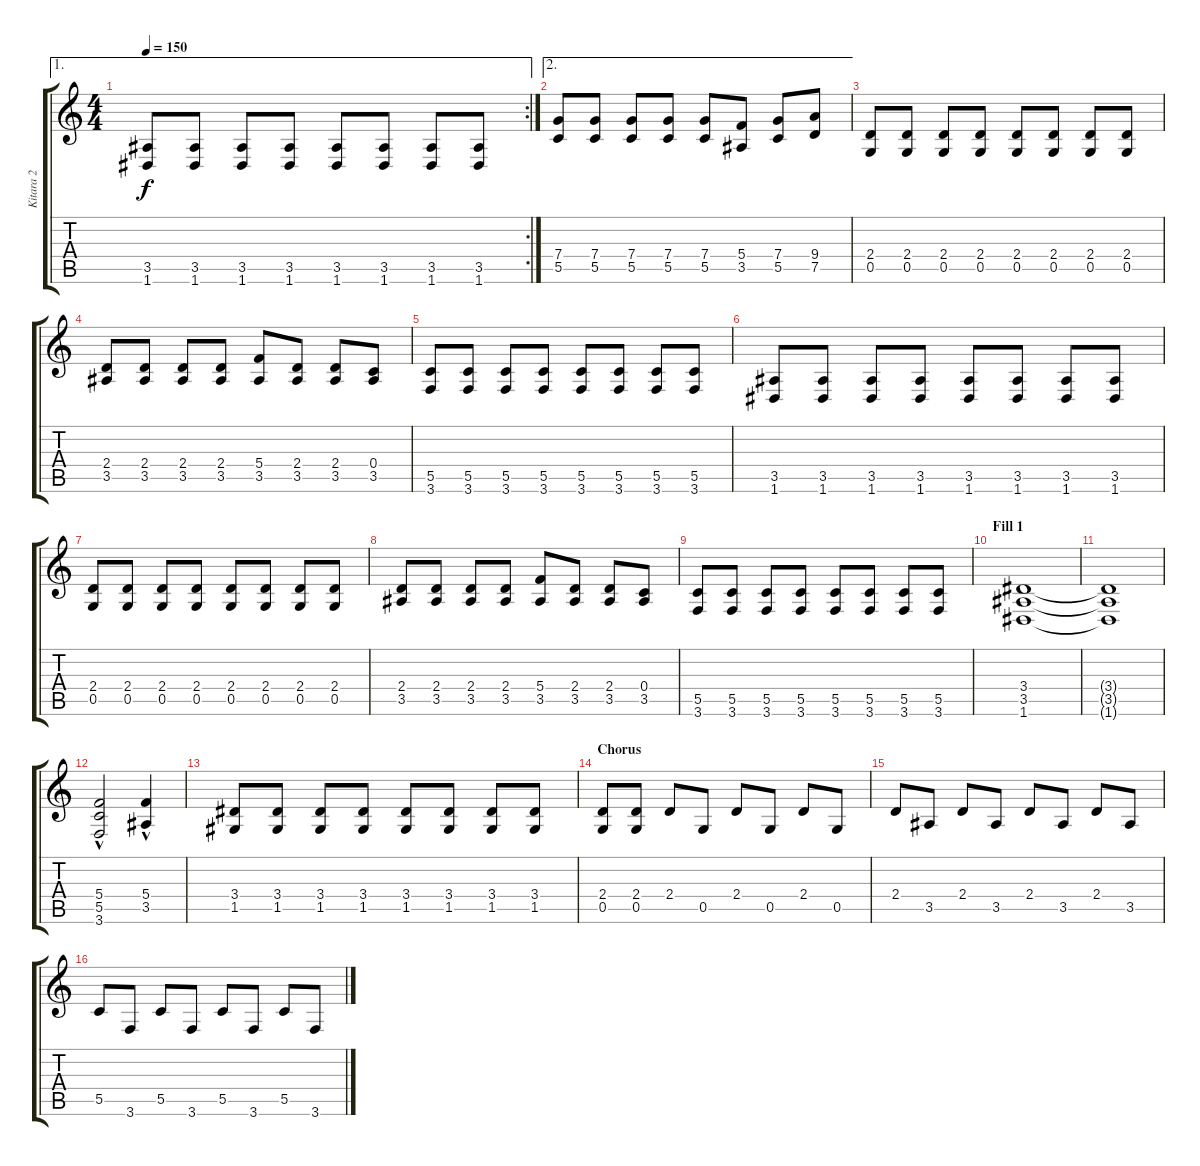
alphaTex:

\track ("Kitara 2" "Kitara 2") {instrument distortionguitar}
\staff {score tabs}
\tuning (D4 A3 F3 C3 G2 D2) {hide}
\ae 1
\rc 2
\ts (4 4)
\tempo 150
\clef g2
\ks c
(3.5 1.6).8{dy f} (3.5 1.6).8 (3.5 1.6).8 (3.5 1.6).8 (3.5 1.6).8 (3.5 1.6).8 (3.5 1.6).8 (3.5 1.6).8 |
\ae 2
(7.4 5.5).8 (7.4 5.5).8 (7.4 5.5).8 (7.4 5.5).8 (7.4 5.5).8 (5.4 3.5).8 (7.4 5.5).8 (9.4 7.5).8 |
(2.4 0.5).8 (2.4 0.5).8 (2.4 0.5).8 (2.4 0.5).8 (2.4 0.5).8 (2.4 0.5).8 (2.4 0.5).8 (2.4 0.5).8 |
(2.4 3.5).8 (2.4 3.5).8 (2.4 3.5).8 (2.4 3.5).8 (5.4 3.5).8 (2.4 3.5).8 (2.4 3.5).8 (0.4 3.5).8 |
(5.5 3.6).8 (5.5 3.6).8 (5.5 3.6).8 (5.5 3.6).8 (5.5 3.6).8 (5.5 3.6).8 (5.5 3.6).8 (5.5 3.6).8 |
(3.5 1.6).8 (3.5 1.6).8 (3.5 1.6).8 (3.5 1.6).8 (3.5 1.6).8 (3.5 1.6).8 (3.5 1.6).8 (3.5 1.6).8 |
(2.4 0.5).8 (2.4 0.5).8 (2.4 0.5).8 (2.4 0.5).8 (2.4 0.5).8 (2.4 0.5).8 (2.4 0.5).8 (2.4 0.5).8 |
(2.4 3.5).8 (2.4 3.5).8 (2.4 3.5).8 (2.4 3.5).8 (5.4 3.5).8 (2.4 3.5).8 (2.4 3.5).8 (0.4 3.5).8 |
(5.5 3.6).8 (5.5 3.6).8 (5.5 3.6).8 (5.5 3.6).8 (5.5 3.6).8 (5.5 3.6).8 (5.5 3.6).8 (5.5 3.6).8 |
\section ("" "Fill 1")
(3.4 3.5 1.6).1 |
(3.4{t} 3.5{t} 1.6{t}).1 |
(5.4{hac} 5.5{hac} 3.6{hac}).2 (5.4{hac} 3.5{hac}).4 |
(3.4 1.5).8 (3.4 1.5).8 (3.4 1.5).8 (3.4 1.5).8 (3.4 1.5).8 (3.4 1.5).8 (3.4 1.5).8 (3.4 1.5).8 |
\section ("" "Chorus")
(2.4 0.5).8 (2.4 0.5).8 2.4.8 0.5.8 2.4.8 0.5.8 2.4.8 0.5.8 |
2.4.8 3.5.8 2.4.8 3.5.8 2.4.8 3.5.8 2.4.8 3.5.8 |
5.5.8 3.6.8 5.5.8 3.6.8 5.5.8 3.6.8 5.5.8 3.6.8
